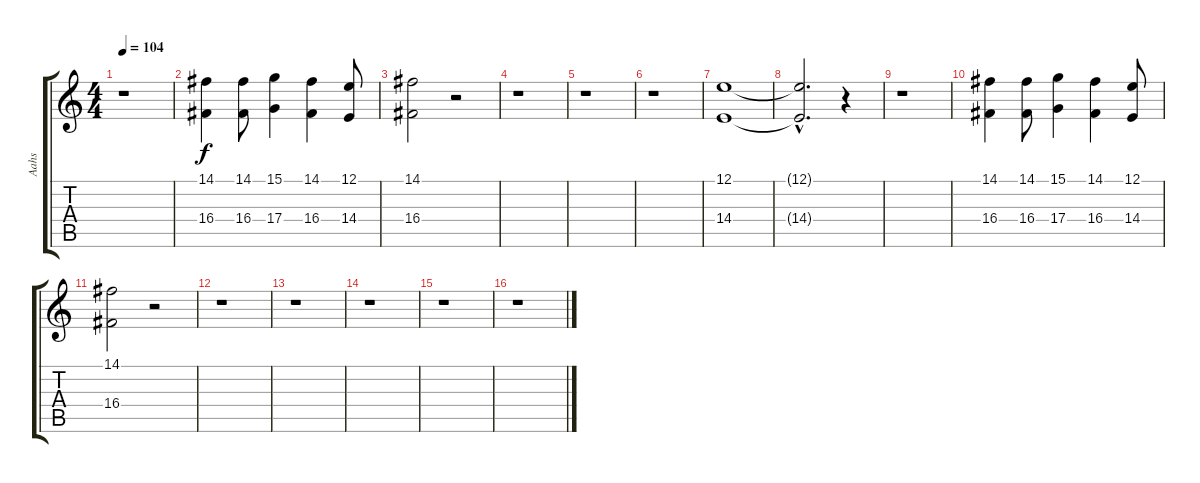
\track ("Aahs" "Aahs") {instrument choiraahs}
\staff {score tabs}
\tuning (E4 B3 G3 D3 A2 E2) {hide}
\ts (4 4)
\tempo 104
\clef g2
\ks c
r.1{dy f} |
(14.1 16.4).4 (14.1 16.4).8 (15.1 17.4).4 (14.1 16.4).4 (12.1 14.4).8 |
(14.1 16.4).2 r.2 |
r.1 |
r.1 |
r.1 |
(12.1 14.4).1 |
(12.1{hac t} 14.4{hac t}).2{d} r.4 |
r.1 |
(14.1 16.4).4 (14.1 16.4).8 (15.1 17.4).4 (14.1 16.4).4 (12.1 14.4).8 |
(14.1 16.4).2 r.2 |
r.1 |
r.1 |
r.1 |
r.1 |
r.1
